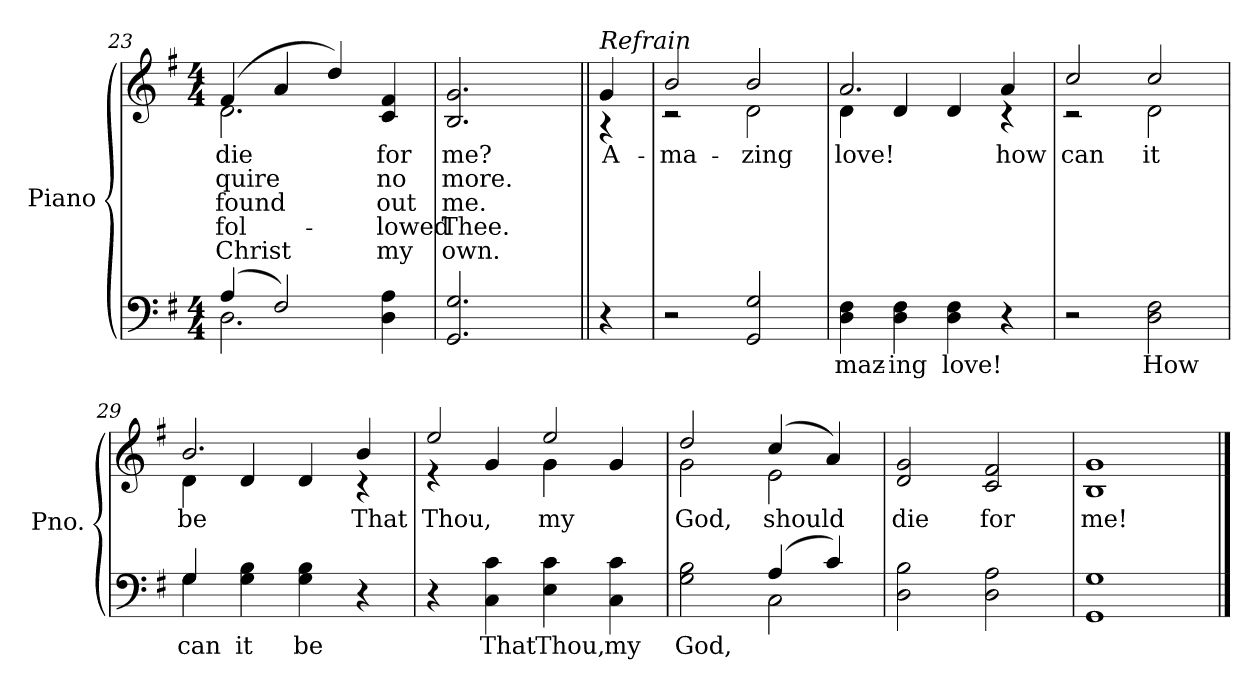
**kern	**text	**kern	**text	**text	**text	**text	**text
*part2	*part2	*part1	*part1	*part1	*part1	*part1	*part1
*staff2	*staff2	*staff1	*staff1	*staff1	*staff1	*staff1	*staff1
*I"Piano	*	*I"Piano	*	*	*	*	*
*I'Pno.	*	*I'Pno.	*	*	*	*	*
*clefF4	*	*clefG2	*	*	*	*	*
*k[f#]	*	*k[f#]	*	*	*	*	*
*G:	*	*G:	*	*	*	*	*
*M4/4	*	*M4/4	*	*	*	*	*
=23	=23	=23	=23	=23	=23	=23	=23
*^	*	*	*	*	*	*	*
!	!	!	!	!LO:LY:b:color=#000000	!LO:LY:b:color=#000000	!LO:LY:b:color=#000000	!LO:LY:b:color=#000000	!LO:LY:b:color=#000000
*	*	*	*^	*	*	*	*	*
(4Ai/	2.Di\	.	(4f#i/	2.di\	die	-quire	found	fol-	-Christ
2F#i/)	.	.	4ai/	.	.	.	.	.	.
.	.	.	4ddi/)	.	.	.	.	.	.
!	!	!	!	!	!LO:LY:b:color=#000000	!LO:LY:b:color=#000000	!LO:LY:b:color=#000000	!LO:LY:b:color=#000000	!LO:LY:b:color=#000000
4Di\ 4Ai	4ryy	.	4ci/ 4f#i	4ryy	for	no	out	lowed	my
*v	*v	*	*	*	*	*	*	*	*
=24	=24	=24	=24	=24	=24	=24	=24	=24
*^	*	*	*	*	*	*	*	*
!	!	!	!	!	!LO:LY:b:color=#000000	!LO:LY:b:color=#000000	!LO:LY:b:color=#000000	!LO:LY:b:color=#000000	!LO:LY:b:color=#000000
*v	*v	*	*	*	*	*	*	*	*
2.GGi/ 2.Gi	.	2.Bi/ 2.gi	2ryy	me?	more.	me.	Thee.	own.
.	.	.	4ryy	.	.	.	.	.
=25||	=25||	=25||	=25||	=25||	=25||	=25||	=25||	=25||
!	!	!LO:TX:a:i:t=Refrain	!	!	!	!	!	!
!	!	!	!	!LO:LY:b:color=#000000	!	!	!	!
4r	.	4gi/	4r	A-	.	.	.	.
=26	=26	=26	=26	=26	=26	=26	=26	=26
!	!	!	!	!LO:LY:b:color=#000000	!	!	!	!
2r	.	2bi/	2r	-ma-	.	.	.	.
!	!	!	!	!LO:LY:b:color=#000000	!	!	!	!
2GGi/ 2Gi	.	2bi/	2di\	-zing	.	.	.	.
=27	=27	=27	=27	=27	=27	=27	=27	=27
!	!LO:LY:a:color=#000000	!	!	!	!	!	!	!
!	!	!	!	!LO:LY:b:color=#000000	!	!	!	!
4Di\ 4F#i	maz-	2.ai/	4di\	love!	.	.	.	.
!	!LO:LY:a:color=#000000	!	!	!	!	!	!	!
4Di\ 4F#i	-ing	.	4di/	.	.	.	.	.
!	!LO:LY:a:color=#000000	!	!	!	!	!	!	!
4Di\ 4F#i	love!	.	4di/	.	.	.	.	.
!	!	!	!	!LO:LY:b:color=#000000	!	!	!	!
4r	.	4ai/	4r	how	.	.	.	.
!!LO:PB:g=z	!!
=28	=28	=28	=28	=28	=28	=28	=28	=28
!	!	!	!	!LO:LY:b:color=#000000	!	!	!	!
2r	.	2cci/	2r	can	.	.	.	.
!	!LO:LY:a:color=#000000	!	!	!	!	!	!	!
!	!	!	!	!LO:LY:b:color=#000000	!	!	!	!
2Di\ 2F#i	How	2cci/	2di\	it	.	.	.	.
=29	=29	=29	=29	=29	=29	=29	=29	=29
!	!LO:LY:a:color=#000000	!	!	!	!	!	!	!
*^	*	*	*	*	*	*	*	*
!	!	!	!	!	!LO:LY:b:color=#000000	!	!	!	!
4Gi/	4Gi\	can	2.bi/	4di\	be	.	.	.	.
!	!	!LO:LY:a:color=#000000	!	!	!	!	!	!	!
4Gi\ 4Bi	4ryy	it	.	4di/	.	.	.	.	.
!	!	!LO:LY:a:color=#000000	!	!	!	!	!	!	!
4Gi\ 4Bi	2ryy	be	.	4di/	.	.	.	.	.
!	!	!	!	!	!LO:LY:b:color=#000000	!	!	!	!
4r	.	.	4bi/	4r	That	.	.	.	.
*v	*v	*	*	*	*	*	*	*	*
=30	=30	=30	=30	=30	=30	=30	=30	=30
!	!	!	!	!LO:LY:b:color=#000000	!	!	!	!
4r	.	2eei/	4r	Thou,	.	.	.	.
!	!LO:LY:a:color=#000000	!	!	!	!	!	!	!
4Ci\ 4ci	That	.	4gi/	.	.	.	.	.
!	!LO:LY:a:color=#000000	!	!	!	!	!	!	!
!	!	!	!	!LO:LY:b:color=#000000	!	!	!	!
4Ei\ 4ci	Thou,	2eei/	4gi\	my	.	.	.	.
!	!LO:LY:a:color=#000000	!	!	!	!	!	!	!
4Ci\ 4ci	my	.	4gi/	.	.	.	.	.
=31	=31	=31	=31	=31	=31	=31	=31	=31
!	!LO:LY:a:color=#000000	!	!	!	!	!	!	!
*^	*	*	*	*	*	*	*	*
!	!	!	!	!	!LO:LY:b:color=#000000	!	!	!	!
2Gi\ 2Bi	2ryy	God,	2ddi/	2gi\	God,	.	.	.	.
!	!	!	!	!	!LO:LY:b:color=#000000	!	!	!	!
(4Ai/	2Ci\	.	(4cci/	2ei\	should	.	.	.	.
4ci/)	.	.	4ai/)	.	.	.	.	.	.
*v	*v	*	*	*	*	*	*	*	*
*	*	*v	*v	*	*	*	*	*
=32	=32	=32	=32	=32	=32	=32	=32
!	!	!	!LO:LY:b:color=#000000	!	!	!	!
2Di\ 2Bi	.	2di/ 2gi	die	.	.	.	.
!	!	!	!LO:LY:b:color=#000000	!	!	!	!
2Di\ 2Ai	.	2ci/ 2f#i	for	.	.	.	.
=33	=33	=33	=33	=33	=33	=33	=33
!	!	!	!LO:LY:b:color=#000000	!	!	!	!
1GGi 1Gi	.	1Bi 1gi	me!	.	.	.	.
==	==	==	==	==	==	==	==
*-	*-	*-	*-	*-	*-	*-	*-
